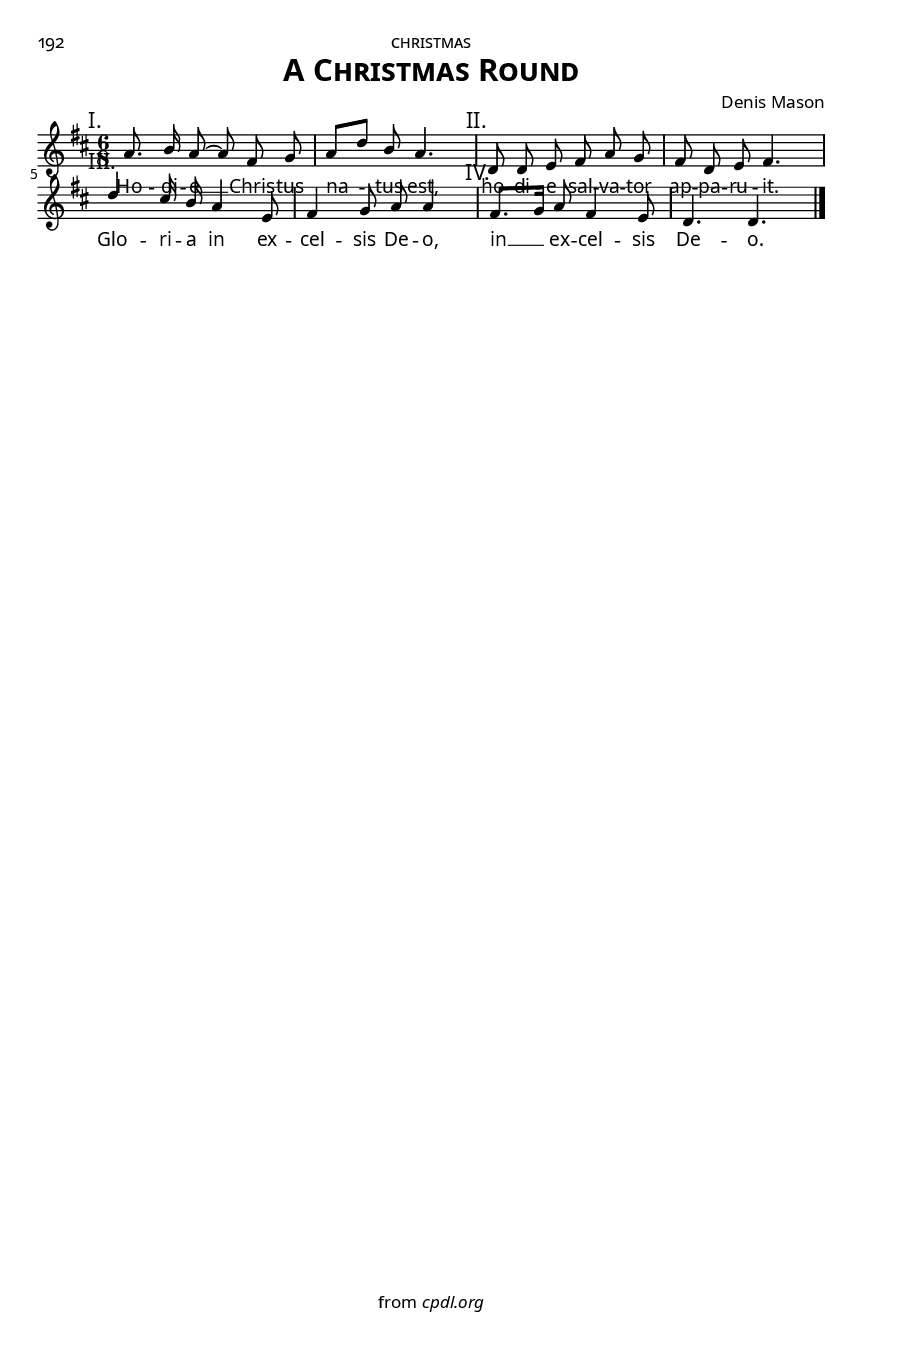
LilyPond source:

\version "2.14.2"
\include "util.ly"
\header {
    title = \markup{\override #'(font-name . "Garamond Premier Pro Semibold"){ \abs-fontsize #15 \smallCapsOldStyle"A Christmas Round"}}
    composer = \markup\oldStyleNum"Denis Mason"
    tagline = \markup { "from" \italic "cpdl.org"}
  }\paper {
  print-all-headers = ##f
  paper-height = 9\in
  paper-width = 6\in
  indent = 0\in
  %system-system-spacing = #'((basic-distance . 10) (padding . 0))
  system-system-spacing =
    #'((basic-distance . 0)
       (minimum-distance . 0)
       (padding . -5)
       (stretchability . 100))
  score-markup-spacing =
    #'((basic-distance . 0)
       (minimum-distance . 0)
       (padding . 1)
       (stretchability . 0))
  ragged-last-bottom = ##t
  ragged-bottom = ##f
  two-sided = ##t
  inner-margin = 0.5\in
  outer-margin = 0.25\in
  top-margin = 0.25\in
  bottom-margin = 0.25\in
  first-page-number = #192
  print-first-page-number = ##t
  headerLine = \markup{\override #'(font-name . "Garamond Premier Pro") \smallCapsOldStyle"christmas"}
  oddHeaderMarkup = \markup\fill-line{
     \override #'(font-name . "Garamond Premier Pro")\abs-fontsize #8.5
     \combine 
        \fill-line{"" \if \should-print-page-number
        \oldStylePageNum""
        }
        \fill-line{\headerLine}
  }
  evenHeaderMarkup = \markup {
     \override #'(font-name . "Garamond Premier Pro")\abs-fontsize #8.5
     \combine
        \if \should-print-page-number
        \oldStylePageNum""
        \fill-line{\headerLine}
  }
}
#(set-global-staff-size 15) \paper{ #(define fonts (make-pango-font-tree "GoudyOlSt BT" "Garamond Premier Pro" "Garamond Premier Pro" (/ 15 20))) }
global = {
  \key d \major
  \time 6/8
  \autoBeamOff
}

sopMusic = \relative c'' {
  \mark "I."
  a8. b16 a8~ a fis g |
  a[ d] b a4. |
  
  \mark "II."
  d,8 d e fis a g |
  fis d e fis4. | \break
  
  \mark "III."
  d'4 cis16 b a4 e8 |
  fis4 g8 a8 a4 |
  
  \mark "IV."
  fis8.[ g16] a8 fis4 e8 |
  d4. d \bar "|."
}
sopWords = \lyricmode {
  
}

altoMusic = \relative c' {
  
}
altoWords = \lyricmode {
  Ho -- di -- e __ Chris -- tus na -- tus est,
  ho -- di -- e sal -- va -- tor ap -- pa -- ru -- it.
  Glo -- ri -- a in ex -- cel -- sis De -- o,
  in __ ex -- cel -- sis De -- o.
}
altoWordsII = \lyricmode {
}
altoWordsIII = \lyricmode {
}
altoWordsIV = \lyricmode {
}
altoWordsV = \lyricmode {
}
altoWordsVI = \lyricmode {
}
tenorMusic = \relative c' {
}
tenorWords = \lyricmode {

}

bassMusic = \relative c {
}
bassWords = \lyricmode {

}

pianoRH = \relative c' {
  
}
pianoLH = \relative c' {
  
}

\score {
  <<
   \new ChoirStaff <<
%    \new Lyrics = sopranos \with { \override VerticalAxisGroup #'nonstaff-relatedstaff-spacing = #'((basic-distance . 1)) }
    \new Staff = women <<
      \new Voice = "sopranos" { \voiceOne << \global \sopMusic >> }
      \new Voice = "altos" { \voiceTwo << \global \altoMusic >> }
    >>
    \new Lyrics \with { alignAboveContext = #"women" \override VerticalAxisGroup #'nonstaff-relatedstaff-spacing = #'((basic-distance . 1))} \lyricsto "sopranos" \sopWords
    \new Lyrics = "altosVI"  \with { alignBelowContext = #"women" } \lyricsto "sopranos" \altoWordsVI
    \new Lyrics = "altosV"  \with { alignBelowContext = #"women" } \lyricsto "sopranos" \altoWordsV
    \new Lyrics = "altosIV"  \with { alignBelowContext = #"women" } \lyricsto "sopranos" \altoWordsIV
    \new Lyrics = "altosIII"  \with { alignBelowContext = #"women" } \lyricsto "sopranos" \altoWordsIII
    \new Lyrics = "altosII"  \with { alignBelowContext = #"women" } \lyricsto "sopranos" \altoWordsII
    \new Lyrics = "altos"  \with { alignBelowContext = #"women" } \lyricsto "sopranos" \altoWords
   
  >>
%    \new PianoStaff << \new Staff { \new Voice { \pianoRH } } \new Staff { \clef "bass" \pianoLH } >>
  >>
  \layout {
    \context {
      \Score
      %\override SpacingSpanner #'base-shortest-duration = #(ly:make-moment 1 8)
      %\override SpacingSpanner #'common-shortest-duration = #(ly:make-moment 1 4)
    }
    \context {
      % Remove all empty staves
      % \Staff \RemoveEmptyStaves \override VerticalAxisGroup #'remove-first = ##t
    }
    \context {
      \Lyrics
      \override LyricText #'X-offset = #center-on-word
    }
  }
  
  \midi {
    \tempo 4 = 100
    \set Staff.midiInstrument = "piccolo"
  
    \context {
      \Voice
      \remove "Dynamic_performer"
    }
  }
}
